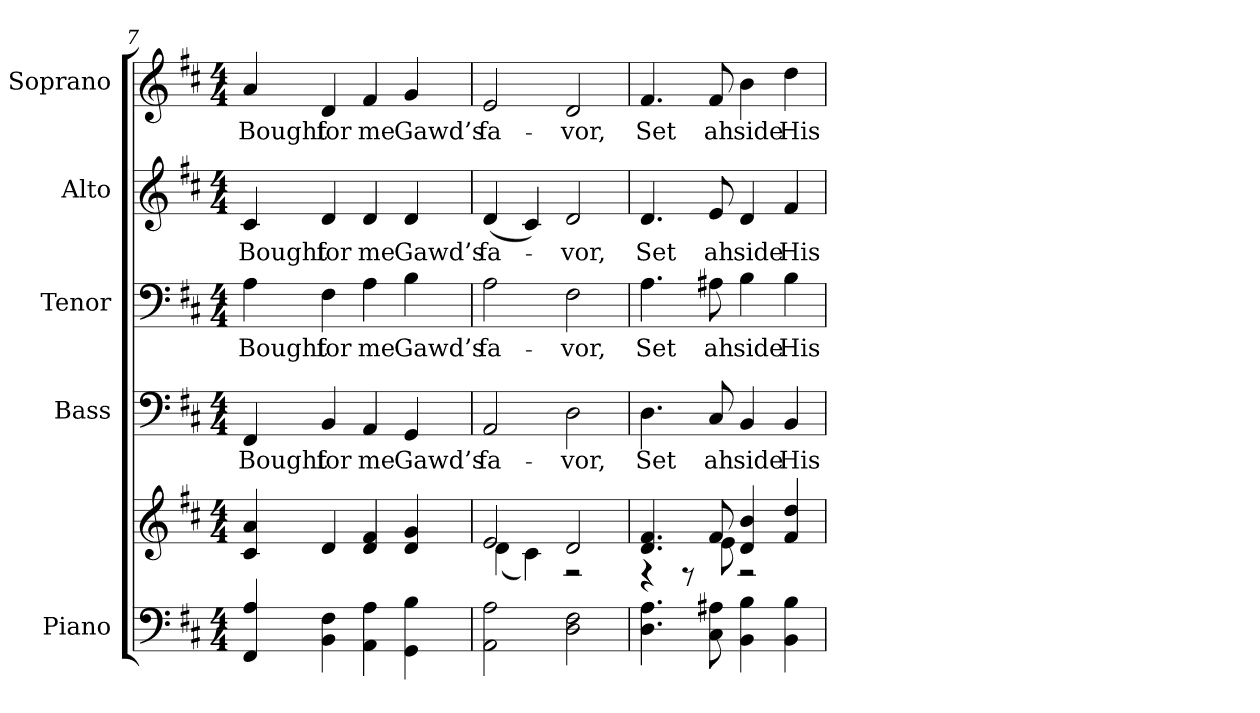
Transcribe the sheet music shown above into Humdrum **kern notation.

**kern	**kern	**kern	**text	**kern	**text	**kern	**text	**kern	**text
*part5	*part5	*part4	*part4	*part3	*part3	*part2	*part2	*part1	*part1
*staff6	*staff5	*staff4	*staff4	*staff3	*staff3	*staff2	*staff2	*staff1	*staff1
*I"Piano	*	*I"Bass	*	*I"Tenor	*	*I"Alto	*	*I"Soprano	*
*I'Pno.	*	*I'B.	*	*I'T.	*	*I'A.	*	*I'S.	*
!!LO:PB:g=z
*clefF4	*clefG2	*clefF4	*	*clefF4	*	*clefG2	*	*clefG2	*
*k[f#c#]	*k[f#c#]	*k[f#c#]	*	*k[f#c#]	*	*k[f#c#]	*	*k[f#c#]	*
*D:	*D:	*D:	*	*D:	*	*D:	*	*D:	*
*M4/4	*M4/4	*M4/4	*	*M4/4	*	*M4/4	*	*M4/4	*
=7	=7	=7	=7	=7	=7	=7	=7	=7	=7
!	!	!	!LO:LY:b:color=#000000	!	!	!	!	!	!
!	!	!	!	!	!LO:LY:b:color=#000000	!	!	!	!
!	!	!	!	!	!	!	!LO:LY:b:color=#000000	!	!
!	!	!	!	!	!	!	!	!	!LO:LY:b:color=#000000
4FF#i/ 4Ai	4c#i/ 4ai	4FF#i/	Bought	4Ai\	Bought	4c#i/	Bought	4ai/	Bought
!	!	!	!LO:LY:b:color=#000000	!	!	!	!	!	!
!	!	!	!	!	!LO:LY:b:color=#000000	!	!	!	!
!	!	!	!	!	!	!	!LO:LY:b:color=#000000	!	!
!	!	!	!	!	!	!	!	!	!LO:LY:b:color=#000000
4BBi\ 4F#i	4di/	4BBi/	for	4F#i\	for	4di/	for	4di/	for
!	!	!	!LO:LY:b:color=#000000	!	!	!	!	!	!
!	!	!	!	!	!LO:LY:b:color=#000000	!	!	!	!
!	!	!	!	!	!	!	!LO:LY:b:color=#000000	!	!
!	!	!	!	!	!	!	!	!	!LO:LY:b:color=#000000
4AAi\ 4Ai	4di/ 4f#i	4AAi/	me	4Ai\	me	4di/	me	4f#i/	me
!	!	!	!LO:LY:b:color=#000000	!	!	!	!	!	!
!	!	!	!	!	!LO:LY:b:color=#000000	!	!	!	!
!	!	!	!	!	!	!	!LO:LY:b:color=#000000	!	!
!	!	!	!	!	!	!	!	!	!LO:LY:b:color=#000000
4GGi\ 4Bi	4di/ 4gi	4GGi/	Gawd’s	4Bi\	Gawd’s	4di/	Gawd’s	4gi/	Gawd’s
=8	=8	=8	=8	=8	=8	=8	=8	=8	=8
*	*^	*	*	*	*	*	*	*	*
!	!	!	!	!LO:LY:b:color=#000000	!	!	!	!	!	!
!	!	!	!	!	!	!LO:LY:b:color=#000000	!	!	!	!
!	!	!	!	!	!	!	!	!LO:LY:b:color=#000000	!	!
!	!	!	!	!	!	!	!	!	!	!LO:LY:b:color=#000000
2AAi\ 2Ai	2ei/	(4di\	2AAi/	fa-	2Ai\	fa-	(4di/	fa-	2ei/	fa-
.	.	4c#i\)	.	.	.	.	4c#i/)	.	.	.
!	!	!	!	!LO:LY:b:color=#000000	!	!	!	!	!	!
!	!	!	!	!	!	!LO:LY:b:color=#000000	!	!	!	!
!	!	!	!	!	!	!	!	!LO:LY:b:color=#000000	!	!
!	!	!	!	!	!	!	!	!	!	!LO:LY:b:color=#000000
2Di\ 2F#i	2di/	2r	2Di\	-vor,	2F#i\	-vor,	2di/	-vor,	2di/	-vor,
!!LO:PB:g=z
=9	=9	=9	=9	=9	=9	=9	=9	=9	=9	=9
!	!	!	!	!LO:LY:b:color=#000000	!	!	!	!	!	!
!	!	!	!	!	!	!LO:LY:b:color=#000000	!	!	!	!
!	!	!	!	!	!	!	!	!LO:LY:b:color=#000000	!	!
!	!	!	!	!	!	!	!	!	!	!LO:LY:b:color=#000000
4.Di\ 4.Ai	4.di/ 4.f#i	4r	4.Di\	Set	4.Ai\	Set	4.di/	Set	4.f#i/	Set
.	.	8r	.	.	.	.	.	.	.	.
!	!	!	!	!LO:LY:b:color=#000000	!	!	!	!	!	!
!	!	!	!	!	!	!LO:LY:b:color=#000000	!	!	!	!
!	!	!	!	!	!	!	!	!LO:LY:b:color=#000000	!	!
!	!	!	!	!	!	!	!	!	!	!LO:LY:b:color=#000000
8C#i\ 8A#Xi	8f#i/	8ei\	8C#i/	ah	8A#Xi\	ah	8ei/	ah	8f#i/	ah
!	!	!	!	!LO:LY:b:color=#000000	!	!	!	!	!	!
!	!	!	!	!	!	!LO:LY:b:color=#000000	!	!	!	!
!	!	!	!	!	!	!	!	!LO:LY:b:color=#000000	!	!
!	!	!	!	!	!	!	!	!	!	!LO:LY:b:color=#000000
4BBi\ 4Bi	4di/ 4bi	2r	4BBi/	side	4Bi\	side	4di/	side	4bi\	side
!	!	!	!	!LO:LY:b:color=#000000	!	!	!	!	!	!
!	!	!	!	!	!	!LO:LY:b:color=#000000	!	!	!	!
!	!	!	!	!	!	!	!	!LO:LY:b:color=#000000	!	!
!	!	!	!	!	!	!	!	!	!	!LO:LY:b:color=#000000
4BBi\ 4Bi	4f#i/ 4ddi	.	4BBi/	His	4Bi\	His	4f#i/	His	4ddi\	His
*	*v	*v	*	*	*	*	*	*	*	*
=	=	=	=	=	=	=	=	=	=
*-	*-	*-	*-	*-	*-	*-	*-	*-	*-
